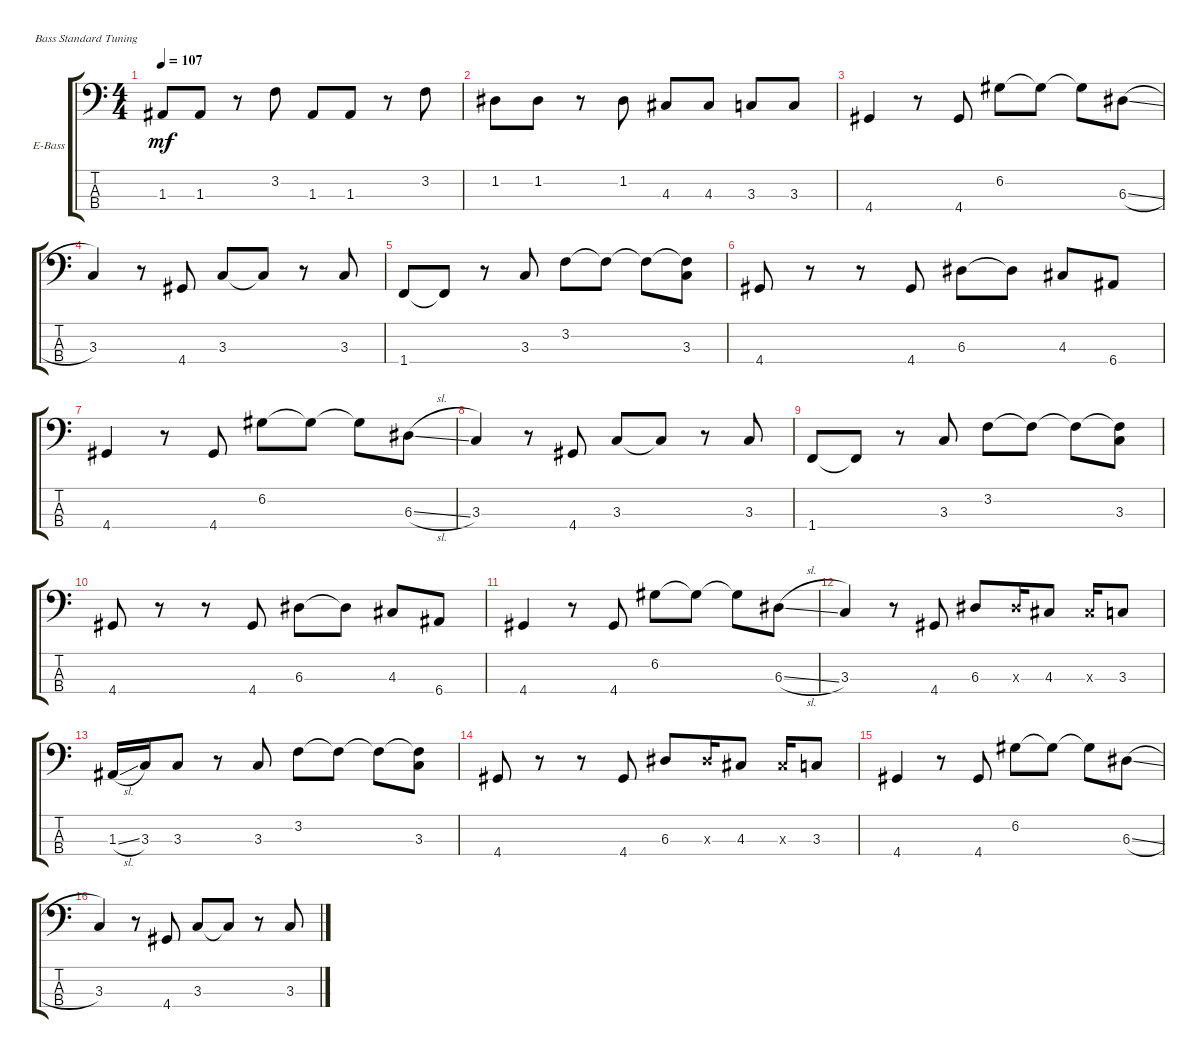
\defaultSystemsLayout 4
\bracketExtendMode groupsimilarinstruments
\firstSystemTrackNameOrientation horizontal
\otherSystemsTrackNameOrientation horizontal
\track ("Electric Bass" "E-Bass") {instrument electricbassfinger}
\staff {score tabs}
\tuning (G2 D2 A1 E1)
\ts (4 4)
\tempo 107
\clef f4
\ks c
1.3.8{dy mf} 1.3.8 r.8 3.2.8 1.3.8 1.3.8 r.8 3.2.8 |
1.2.8 1.2.8 r.8 1.2.8 4.3.8 4.3.8 3.3.8 3.3.8 |
4.4.4 r.8 4.4.8 6.2.8 6.2{t}.8 6.2{t}.8 6.3{sl}.8 |
3.3.4 r.8 4.4.8 3.3.8 3.3{t}.8 r.8 3.3.8 |
1.4.8 1.4{t}.8 r.8 3.3.8 3.2.8 3.2{t}.8 3.2{t}.8 (3.2{t} 3.3).8 |
4.4.8 r.8 r.8 4.4.8 6.3.8 6.3{t}.8 4.3.8 6.4.8 |
4.4.4 r.8 4.4.8 6.2.8 6.2{t}.8 6.2{t}.8 6.3{sl}.8 |
3.3.4 r.8 4.4.8 3.3.8 3.3{t}.8 r.8 3.3.8 |
1.4.8 1.4{t}.8 r.8 3.3.8 3.2.8 3.2{t}.8 3.2{t}.8 (3.2{t} 3.3).8 |
4.4.8 r.8 r.8 4.4.8 6.3.8 6.3{t}.8 4.3.8 6.4.8 |
4.4.4 r.8 4.4.8 6.2.8 6.2{t}.8 6.2{t}.8 6.3{sl}.8 |
3.3.4 r.8 4.4.8 6.3.8 6.3{x}.16 4.3.8 4.3{x}.16 3.3.8 |
1.3{sl}.16 3.3.16 3.3.8 r.8 3.3.8 3.2.8 3.2{t}.8 3.2{t}.8 (3.2{t} 3.3).8 |
4.4.8 r.8 r.8 4.4.8 6.3.8 6.3{x}.16 4.3.8 4.3{x}.16 3.3.8 |
4.4.4 r.8 4.4.8 6.2.8 6.2{t}.8 6.2{t}.8 6.3{sl}.8 |
3.3.4 r.8 4.4.8 3.3.8 3.3{t}.8 r.8 3.3.8
